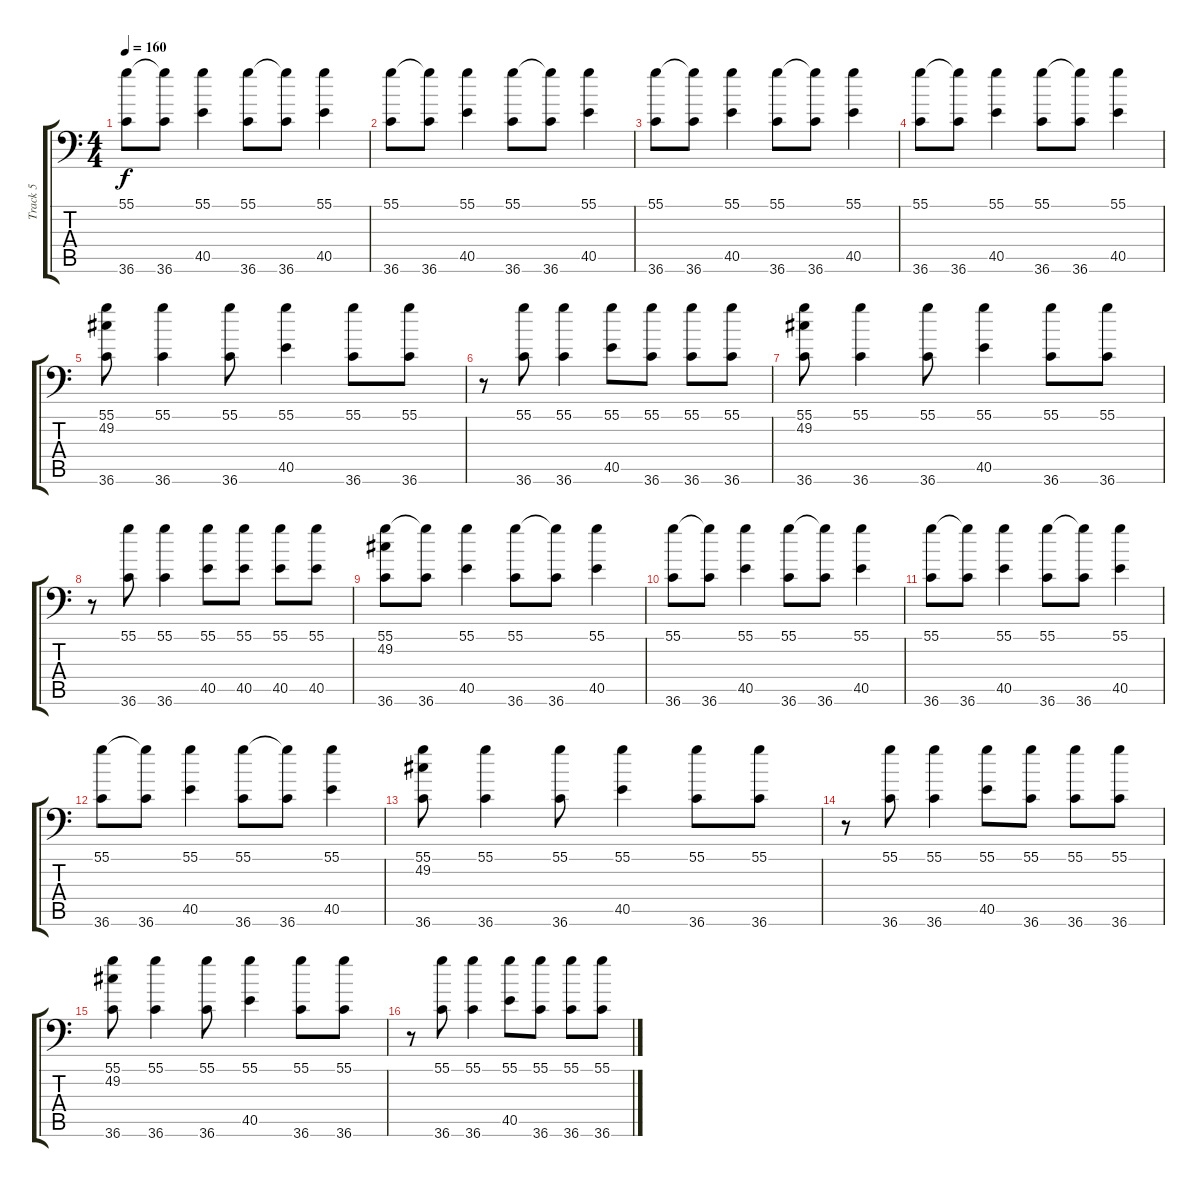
\track ("Track 5" "Track 5") {instrument acousticgrandpiano}
\staff {score tabs}
\tuning (C-1 C-1 C-1 C-1 C-1 C-1) {hide}
\ts (4 4)
\tempo 160
\clef f4
\ks c
(55.1 36.6).8{dy f} (55.1{t} 36.6).8 (55.1 40.5).4 (55.1 36.6).8 (55.1{t} 36.6).8 (55.1 40.5).4 |
(55.1 36.6).8 (55.1{t} 36.6).8 (55.1 40.5).4 (55.1 36.6).8 (55.1{t} 36.6).8 (55.1 40.5).4 |
(55.1 36.6).8 (55.1{t} 36.6).8 (55.1 40.5).4 (55.1 36.6).8 (55.1{t} 36.6).8 (55.1 40.5).4 |
(55.1 36.6).8 (55.1{t} 36.6).8 (55.1 40.5).4 (55.1 36.6).8 (55.1{t} 36.6).8 (55.1 40.5).4 |
(55.1 49.2 36.6).8 (55.1 36.6).4 (55.1 36.6).8 (55.1 40.5).4 (55.1 36.6).8 (55.1 36.6).8 |
r.8 (55.1 36.6).8 (55.1 36.6).4 (55.1 40.5).8 (55.1 36.6).8 (55.1 36.6).8 (55.1 36.6).8 |
(55.1 49.2 36.6).8 (55.1 36.6).4 (55.1 36.6).8 (55.1 40.5).4 (55.1 36.6).8 (55.1 36.6).8 |
r.8 (55.1 36.6).8 (55.1 36.6).4 (55.1 40.5).8 (55.1 40.5).8 (55.1 40.5).8 (55.1 40.5).8 |
(55.1 49.2 36.6).8 (55.1{t} 36.6).8 (55.1 40.5).4 (55.1 36.6).8 (55.1{t} 36.6).8 (55.1 40.5).4 |
(55.1 36.6).8 (55.1{t} 36.6).8 (55.1 40.5).4 (55.1 36.6).8 (55.1{t} 36.6).8 (55.1 40.5).4 |
(55.1 36.6).8 (55.1{t} 36.6).8 (55.1 40.5).4 (55.1 36.6).8 (55.1{t} 36.6).8 (55.1 40.5).4 |
(55.1 36.6).8 (55.1{t} 36.6).8 (55.1 40.5).4 (55.1 36.6).8 (55.1{t} 36.6).8 (55.1 40.5).4 |
(55.1 49.2 36.6).8 (55.1 36.6).4 (55.1 36.6).8 (55.1 40.5).4 (55.1 36.6).8 (55.1 36.6).8 |
r.8 (55.1 36.6).8 (55.1 36.6).4 (55.1 40.5).8 (55.1 36.6).8 (55.1 36.6).8 (55.1 36.6).8 |
(55.1 49.2 36.6).8 (55.1 36.6).4 (55.1 36.6).8 (55.1 40.5).4 (55.1 36.6).8 (55.1 36.6).8 |
r.8 (55.1 36.6).8 (55.1 36.6).4 (55.1 40.5).8 (55.1 36.6).8 (55.1 36.6).8 (55.1 36.6).8
